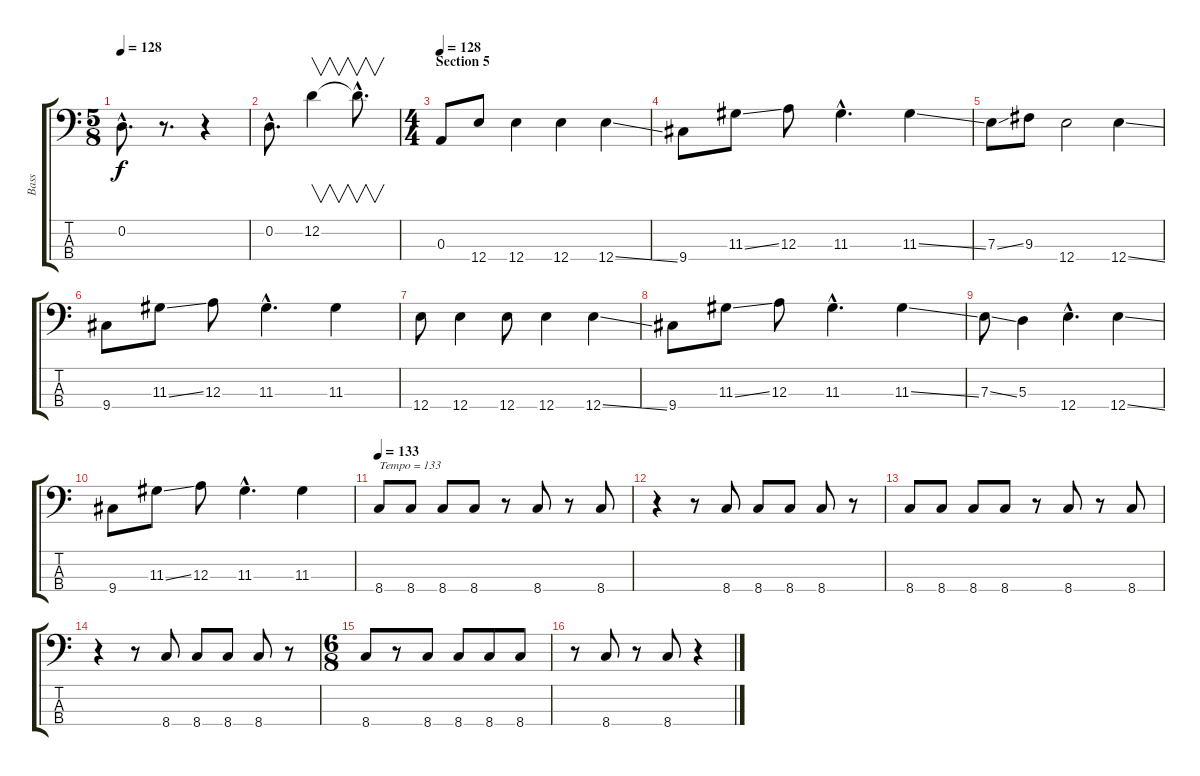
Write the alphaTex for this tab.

\track ("Bass" "Bass") {instrument electricbassfinger}
\staff {score tabs}
\tuning (G2 D2 A1 E1) {hide}
\ts (5 8)
\tempo 128
\clef f4
\ks c
0.2{hac}.8{d dy f} r.8{d} r.4 |
0.2{hac}.8{d} 12.2.4{v} 12.2{hac t}.8{v d} |
\ts (4 4)
\section ("" "Section 5")
\tempo 128
0.3.8 12.4.8 12.4.4 12.4.4 12.4{ss}.4 |
9.4.8 11.3{ss}.8 12.3.8 11.3{hac}.4{d} 11.3{ss}.4 |
7.3{ss}.8 9.3.8 12.4.2 12.4{ss}.4 |
9.4.8 11.3{ss}.8 12.3.8 11.3{hac}.4{d} 11.3.4 |
12.4.8 12.4.4 12.4.8 12.4.4 12.4{ss}.4 |
9.4.8 11.3{ss}.8 12.3.8 11.3{hac}.4{d} 11.3{ss}.4 |
7.3{ss}.8 5.3.4 12.4{hac}.4{d} 12.4{ss}.4 |
9.4.8 11.3{ss}.8 12.3.8 11.3{hac}.4{d} 11.3.4 |
\tempo 133
8.4.8{txt "Tempo = 133"} 8.4.8 8.4.8 8.4.8 r.8 8.4.8 r.8 8.4.8 |
r.4 r.8 8.4.8 8.4.8 8.4.8 8.4.8 r.8 |
8.4.8 8.4.8 8.4.8 8.4.8 r.8 8.4.8 r.8 8.4.8 |
r.4 r.8 8.4.8 8.4.8 8.4.8 8.4.8 r.8 |
\ts (6 8)
8.4.8 r.8 8.4.8 8.4.8 8.4.8 8.4.8 |
r.8 8.4.8 r.8 8.4.8 r.4
